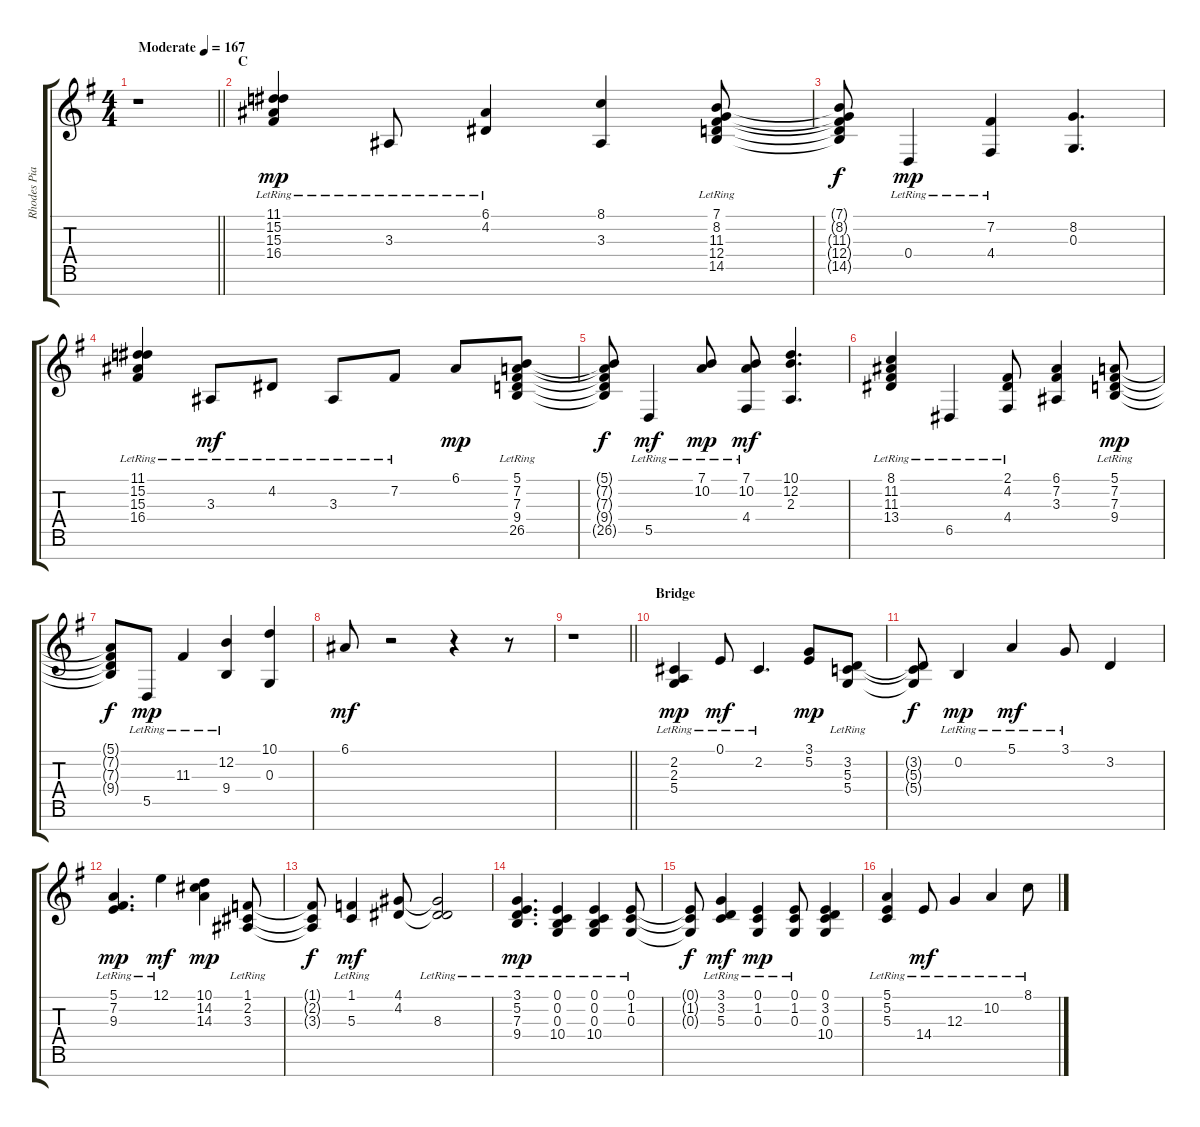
\track ("Rhodes Piano" "Rhodes Pia") {instrument electricpiano1}
\staff {score tabs}
\tuning (E4 B3 G3 D3 A2 E2 B1) {hide}
\ts (4 4)
\tempo (167 "Moderate")
\clef g2
\barLineRight lightlight
\ks g
r.1{dy mp instrument electricpiano1} |
\section ("" "C")
(11.1{lr} 15.2{lr} 15.3{lr} 16.4{lr}).4 3.3{lr}.8 (6.1{lr} 4.2{lr}).4 (8.1 3.3).4 (7.1{lr} 8.2{lr} 11.3{lr} 12.4{lr} 14.5{lr}).8 |
(7.1{t} 8.2{t} 11.3{t} 12.4{t} 14.5{t}).8{dy f} 0.4{lr}.4{dy mp} (7.2{lr} 4.4{lr}).4 (8.2 0.3).4{d} |
(11.1{lr} 15.2{lr} 15.3{lr} 16.4{lr}).4 3.3{lr}.8{dy mf} 4.2{lr}.8 3.3{lr}.8 7.2{lr}.8 6.1.8{dy mp} (5.1{lr} 7.2{lr} 7.3{lr} 9.4{lr} 26.5).8 |
(5.1{t} 7.2{t} 7.3{t} 9.4{t} 26.5{t}).8{dy f} 5.5{lr}.4{dy mf} (7.1{lr} 10.2{lr}).8{dy mp} (7.1{lr} 10.2{lr} 4.4{lr}).8{dy mf} (10.1 12.2 2.3).4{d} |
(8.1{lr} 11.2{lr} 11.3{lr} 13.4{lr}).4 6.5{lr}.4 (2.1{lr} 4.2{lr} 4.4{lr}).8 (6.1 7.2 3.3).4 (5.1{lr} 7.2{lr} 7.3{lr} 9.4{lr}).8{dy mp} |
(5.1{t} 7.2{t} 7.3{t} 9.4{t}).8{dy f} 5.5{lr}.8{dy mp} 11.3{lr}.4 (12.2{lr} 9.4{lr}).4 (10.1 0.3).4 |
6.1.8{dy mf} r.2 r.4 r.8 |
\barLineRight lightlight
r.1 |
\section ("" "Bridge")
(2.2{lr} 2.3 5.4).4{dy mp} 0.1{lr}.8{dy mf} 2.2{lr}.4{d} (3.1 5.2).8{dy mp} (3.2{lr} 5.3 5.4{lr}).8 |
(3.2{t} 5.3{t} 5.4{t}).8{dy f} 0.2{lr}.4{dy mp} 5.1{lr}.4{dy mf} 3.1{lr}.8 3.2.4 |
(5.1{lr} 7.2{lr} 9.3{lr}).4{d dy mp} 12.1{lr}.4{dy mf} (10.1 14.2 14.3).4{dy mp} (1.1{lr} 2.2{lr} 3.3{lr}).8 |
(1.1{t} 2.2{t} 3.3{t}).8{dy f} (1.1{lr} 5.3{lr}).4{dy mf} (4.1 4.2).8 (4.1{t} 4.2{t} 8.3{lr}).2 |
(3.1{lr} 5.2{lr} 7.3{lr} 9.4{lr}).4{d dy mp} (0.1{lr} 0.2{lr} 0.3{lr} 10.4{lr}).4 (0.1{lr} 0.2{lr} 0.3{lr} 10.4{lr}).4 (0.1{lr} 1.2{lr} 0.3{lr}).8 |
(0.1{t} 1.2{t} 0.3{t}).8{dy f} (3.1{lr} 3.2{lr} 5.3{lr}).4{dy mf} (0.1{lr} 1.2{lr} 0.3{lr}).4{dy mp} (0.1{lr} 1.2{lr} 0.3{lr}).8 (0.1 3.2 0.3 10.4).4 |
(5.1{lr} 5.2{lr} 5.3{lr}).4 14.4{lr}.8{dy mf} 12.3{lr}.4 10.2{lr}.4 8.1{lr}.8
